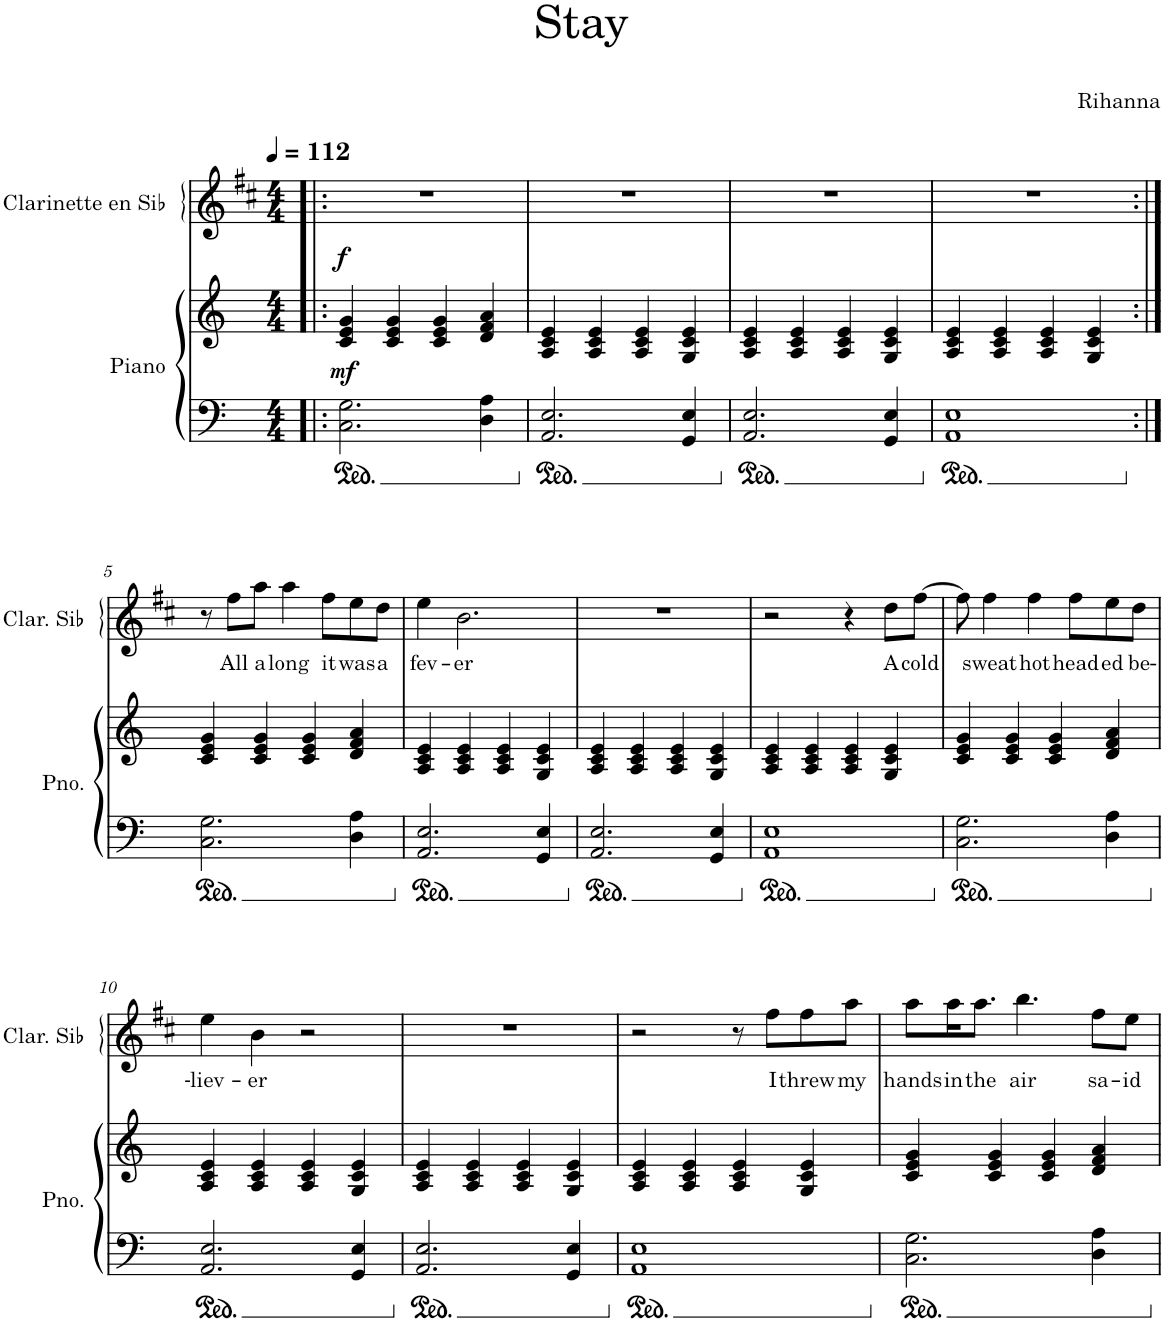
**kern	**kern	**dynam	**kern	**text	**dynam
*part2	*part2	*part2	*part1	*part1	*part1
*staff3	*staff2	*staff2/3	*staff1	*staff1	*staff1
*I"Piano	*	*	*I"Clarinette en Sib	*	*
*I'Pno.	*	*	*I'Clar. Sib	*	*
*clefF4	*clefG2	*	*clefG2	*	*
*	*	*	*Trd1c2	*	*
*k[]	*k[]	*	*k[f#c#]	*	*
*M4/4	*M4/4	*	*M4/4	*	*
*MM112	*MM112	*	*MM112	*	*
=1!|:	=1!|:	=1!|:	=1!|:	=1!|:	=1!|:
!	!	!LO:DY:b	!	!	!LO:DY:b
2.C\ 2.G\	4c/ 4e/ 4g/	mf	1r	.	f
.	4c/ 4e/ 4g/	.	.	.	.
.	4c/ 4e/ 4g/	.	.	.	.
4D\ 4A\	4d/ 4f/ 4a/	.	.	.	.
=2	=2	=2	=2	=2	=2
2.AA/ 2.E/	4A/ 4c/ 4e/	.	1r	.	.
.	4A/ 4c/ 4e/	.	.	.	.
.	4A/ 4c/ 4e/	.	.	.	.
4GG/ 4E/	4G/ 4c/ 4e/	.	.	.	.
=3	=3	=3	=3	=3	=3
2.AA/ 2.E/	4A/ 4c/ 4e/	.	1r	.	.
.	4A/ 4c/ 4e/	.	.	.	.
.	4A/ 4c/ 4e/	.	.	.	.
4GG/ 4E/	4G/ 4c/ 4e/	.	.	.	.
=4	=4	=4	=4	=4	=4
1AA 1E	4A/ 4c/ 4e/	.	1r	.	.
.	4A/ 4c/ 4e/	.	.	.	.
.	4A/ 4c/ 4e/	.	.	.	.
.	4G/ 4c/ 4e/	.	.	.	.
!!LO:LB:g=z
=5:|!	=5:|!	=5:|!	=5:|!	=5:|!	=5:|!
2.C\ 2.G\	4c/ 4e/ 4g/	.	8r	.	.
!	!	!	!	!LO:LY:b	!
.	.	.	8ff#\L	All	.
!	!	!	!	!LO:LY:b	!
.	4c/ 4e/ 4g/	.	8aa\J	a-	.
!	!	!	!	!LO:LY:b	!
.	.	.	4aa\	-long	.
.	4c/ 4e/ 4g/	.	.	.	.
!	!	!	!	!LO:LY:b	!
.	.	.	8ff#\L	it	.
!	!	!	!	!LO:LY:b	!
4D\ 4A\	4d/ 4f/ 4a/	.	8ee\	was	.
!	!	!	!	!LO:LY:b	!
.	.	.	8dd\J	a	.
=6	=6	=6	=6	=6	=6
!	!	!	!	!LO:LY:b	!
2.AA/ 2.E/	4A/ 4c/ 4e/	.	4ee\	fev-	.
!	!	!	!	!LO:LY:b	!
.	4A/ 4c/ 4e/	.	2.b\	-er	.
.	4A/ 4c/ 4e/	.	.	.	.
4GG/ 4E/	4G/ 4c/ 4e/	.	.	.	.
=7	=7	=7	=7	=7	=7
2.AA/ 2.E/	4A/ 4c/ 4e/	.	1r	.	.
.	4A/ 4c/ 4e/	.	.	.	.
.	4A/ 4c/ 4e/	.	.	.	.
4GG/ 4E/	4G/ 4c/ 4e/	.	.	.	.
=8	=8	=8	=8	=8	=8
1AA 1E	4A/ 4c/ 4e/	.	2r	.	.
.	4A/ 4c/ 4e/	.	.	.	.
.	4A/ 4c/ 4e/	.	4r	.	.
!	!	!	!	!LO:LY:b	!
.	4G/ 4c/ 4e/	.	8dd\L	A	.
!	!	!	!	!LO:LY:b	!
.	.	.	[8ff#\J	cold	.
=9	=9	=9	=9	=9	=9
2.C\ 2.G\	4c/ 4e/ 4g/	.	8ff#\]	.	.
!	!	!	!	!LO:LY:b	!
.	.	.	4ff#\	sweat	.
.	4c/ 4e/ 4g/	.	.	.	.
!	!	!	!	!LO:LY:b	!
.	.	.	4ff#\	hot-	.
.	4c/ 4e/ 4g/	.	.	.	.
!	!	!	!	!LO:LY:b	!
.	.	.	8ff#\L	-head-	.
!	!	!	!	!LO:LY:b	!
4D\ 4A\	4d/ 4f/ 4a/	.	8ee\	-ed	.
!	!	!	!	!LO:LY:b	!
.	.	.	8dd\J	be-	.
!!LO:LB:g=z
=10	=10	=10	=10	=10	=10
!	!	!	!	!LO:LY:b	!
2.AA/ 2.E/	4A/ 4c/ 4e/	.	4ee\	-liev-	.
!	!	!	!	!LO:LY:b	!
.	4A/ 4c/ 4e/	.	4b\	-er	.
.	4A/ 4c/ 4e/	.	2r	.	.
4GG/ 4E/	4G/ 4c/ 4e/	.	.	.	.
=11	=11	=11	=11	=11	=11
2.AA/ 2.E/	4A/ 4c/ 4e/	.	1r	.	.
.	4A/ 4c/ 4e/	.	.	.	.
.	4A/ 4c/ 4e/	.	.	.	.
4GG/ 4E/	4G/ 4c/ 4e/	.	.	.	.
=12	=12	=12	=12	=12	=12
1AA 1E	4A/ 4c/ 4e/	.	2r	.	.
.	4A/ 4c/ 4e/	.	.	.	.
.	4A/ 4c/ 4e/	.	8r	.	.
!	!	!	!	!LO:LY:b	!
.	.	.	8ff#\L	I	.
!	!	!	!	!LO:LY:b	!
.	4G/ 4c/ 4e/	.	8ff#\	threw	.
!	!	!	!	!LO:LY:b	!
.	.	.	8aa\J	my	.
=13	=13	=13	=13	=13	=13
!	!	!	!	!LO:LY:b	!
2.C\ 2.G\	4c/ 4e/ 4g/	.	8aa\L	hands	.
!	!	!	!	!LO:LY:b	!
.	.	.	16aa\K	in	.
!	!	!	!	!LO:LY:b	!
.	.	.	8.aa\J	the	.
.	4c/ 4e/ 4g/	.	.	.	.
!	!	!	!	!LO:LY:b	!
.	.	.	4.bb\	air	.
.	4c/ 4e/ 4g/	.	.	.	.
!	!	!	!	!LO:LY:b	!
4D\ 4A\	4d/ 4f/ 4a/	.	8ff#\L	sa-	.
!	!	!	!	!LO:LY:b	!
.	.	.	8ee\J	-id	.
=	=	=	=	=	=
*-	*-	*-	*-	*-	*-
